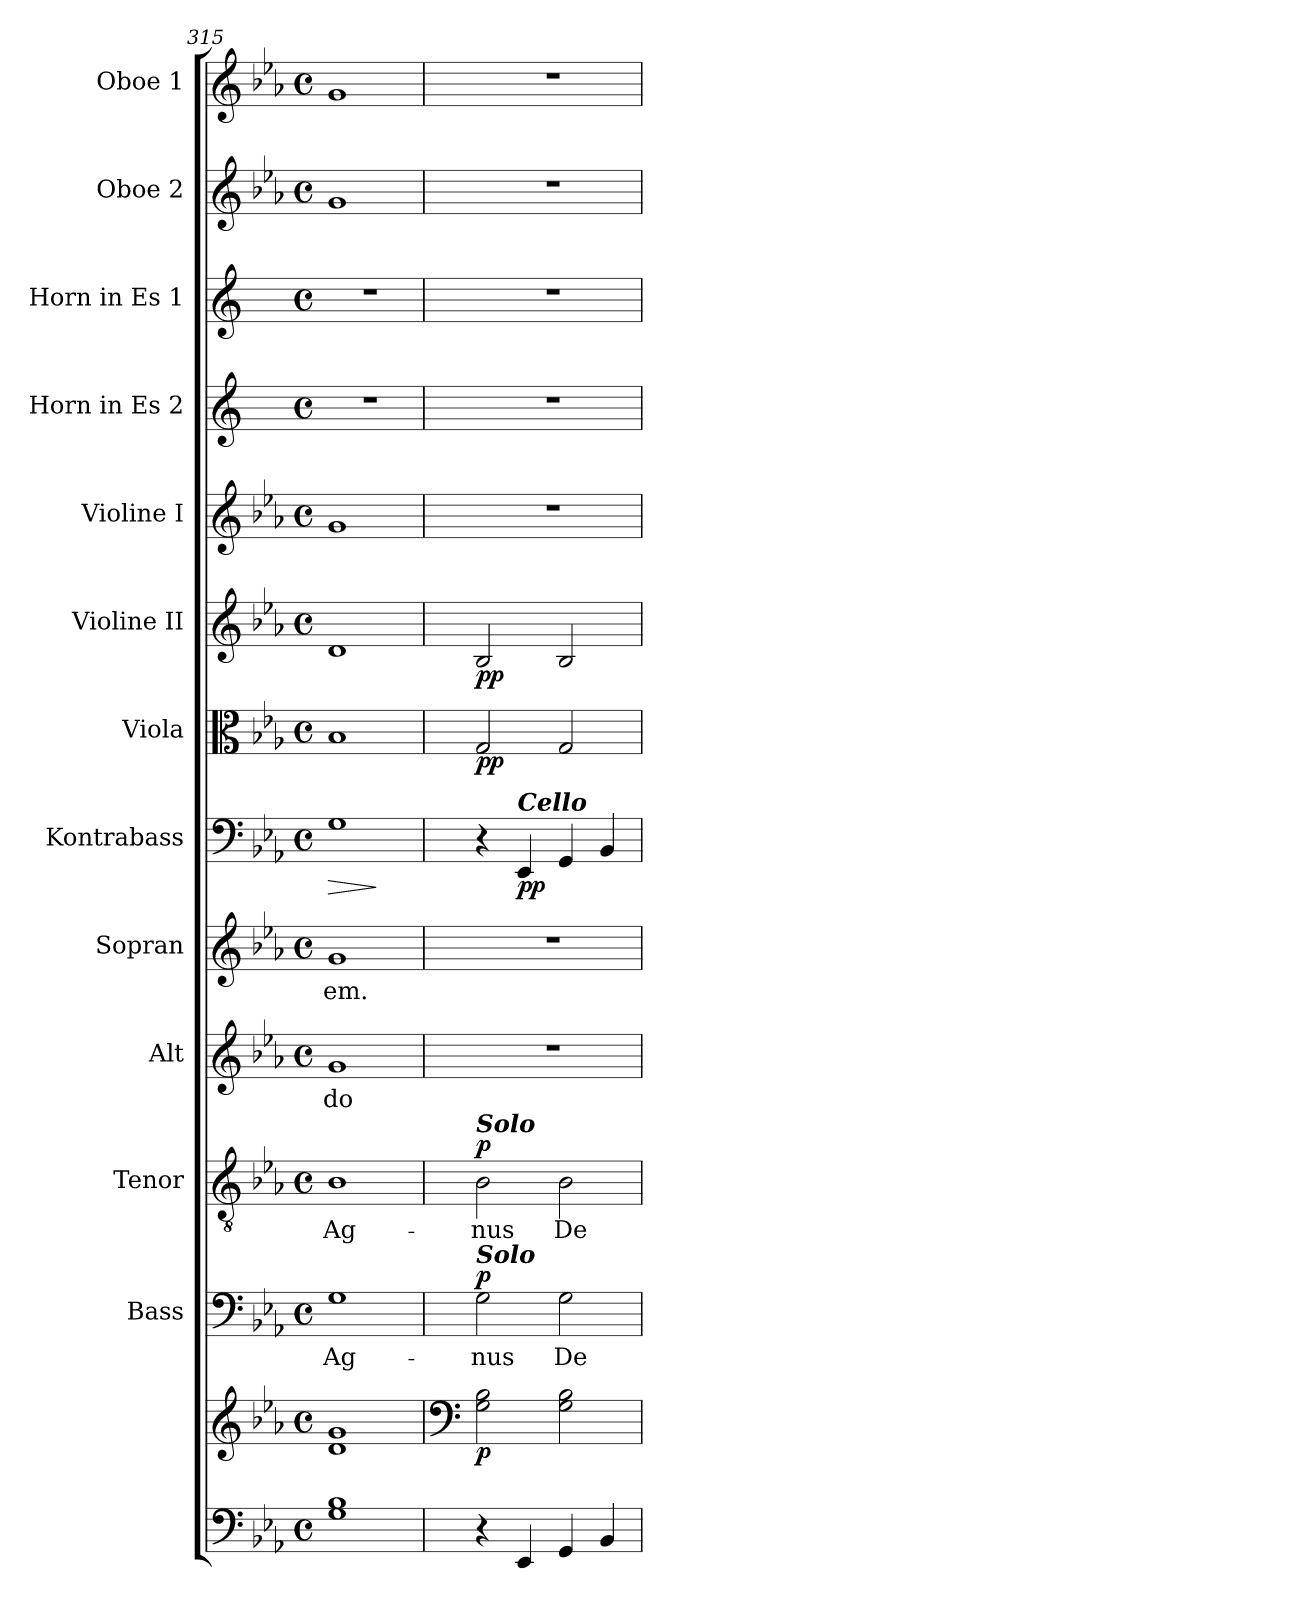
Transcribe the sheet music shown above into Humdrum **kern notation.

**kern	**kern	**dynam	**kern	**text	**dynam	**kern	**text	**dynam	**kern	**text	**kern	**text	**kern	**dynam	**kern	**dynam	**kern	**dynam	**kern	**kern	**kern	**kern	**kern
*part13	*part13	*part13	*part12	*part12	*part12	*part11	*part11	*part11	*part10	*part10	*part9	*part9	*part8	*part8	*part7	*part7	*part6	*part6	*part5	*part4	*part3	*part2	*part1
*staff14	*staff13	*staff13/14	*staff12	*staff12	*staff12	*staff11	*staff11	*staff11	*staff10	*staff10	*staff9	*staff9	*staff8	*staff8	*staff7	*staff7	*staff6	*staff6	*staff5	*staff4	*staff3	*staff2	*staff1
*	*	*	*I"Bass	*	*	*I"Tenor	*	*	*I"Alt	*	*I"Sopran	*	*I"Kontrabass	*	*I"Viola	*	*I"Violine II	*	*I"Violine I	*I"Horn in Es 2	*I"Horn in Es 1	*I"Oboe 2	*I"Oboe 1
*	*	*	*I'B.	*	*	*I'T.	*	*	*I'A.	*	*I'S.	*	*I'Kb.	*	*I'Vla.	*	*I'Vl. II	*	*I'Vl. I	*I'Hr. 2	*I'Hr. 1	*I'Ob. 2	*I'Ob. 1
*clefF4	*clefG2	*	*clefF4	*	*	*clefGv2	*	*	*clefG2	*	*clefG2	*	*clefF4	*	*clefC3	*	*clefG2	*	*clefG2	*clefG2	*clefG2	*clefG2	*clefG2
*	*	*	*	*	*	*	*	*	*	*	*	*	*ITrd7c12	*	*	*	*	*	*	*ITrd5c9	*ITrd5c9	*	*
*k[b-e-a-]	*k[b-e-a-]	*	*k[b-e-a-]	*	*	*k[b-e-a-]	*	*	*k[b-e-a-]	*	*k[b-e-a-]	*	*k[b-e-a-]	*	*k[b-e-a-]	*	*k[b-e-a-]	*	*k[b-e-a-]	*k[b-e-a-]	*k[b-e-a-]	*k[b-e-a-]	*k[b-e-a-]
*E-:	*E-:	*	*E-:	*	*	*E-:	*	*	*E-:	*	*E-:	*	*E-:	*	*E-:	*	*E-:	*	*E-:	*E-:	*E-:	*E-:	*E-:
*M4/4	*M4/4	*	*M4/4	*	*	*M4/4	*	*	*M4/4	*	*M4/4	*	*M4/4	*	*M4/4	*	*M4/4	*	*M4/4	*M4/4	*M4/4	*M4/4	*M4/4
*met(c)	*met(c)	*	*met(c)	*	*	*met(c)	*	*	*met(c)	*	*met(c)	*	*met(c)	*	*met(c)	*	*met(c)	*	*met(c)	*met(c)	*met(c)	*met(c)	*met(c)
=315	=315	=315	=315	=315	=315	=315	=315	=315	=315	=315	=315	=315	=315	=315	=315	=315	=315	=315	=315	=315	=315	=315	=315
*^	*^	*	*	*	*	*	*	*	*	*	*	*	*	*	*	*	*	*	*	*	*	*	*
!	!	!	!	!	!	!LO:LY:b	!	!	!LO:LY:b	!	!	!LO:LY:b	!	!LO:LY:b	!	!LO:HP:b	!	!	!	!	!	!	!	!	!
1B-	1G	1g	1d	.	1G	Ag-	.	1B-	Ag-	.	1g	do-	1g	-em.	1GG	>	1B-	.	1d	.	1g	1r	1r	1g	1g
*v	*v	*	*	*	*	*	*	*	*	*	*	*	*	*	*	*	*	*	*	*	*	*	*	*	*
*	*v	*v	*	*	*	*	*	*	*	*	*	*	*	*	*	*	*	*	*	*	*	*	*	*
.	.	.	.	.	.	.	.	.	.	.	.	.	.	]	.	.	.	.	.	.	.	.	.
=316	=316	=316	=316	=316	=316	=316	=316	=316	=316	=316	=316	=316	=316	=316	=316	=316	=316	=316	=316	=316	=316	=316	=316
*	*clefF4	*	*	*	*	*	*	*	*	*	*	*	*	*	*	*	*	*	*	*	*	*	*
!	!	!	!	!	!	!LO:TX:a:Bi:t=Solo	!	!	!	!	!	!	!	!	!	!	!	!	!	!	!	!	!
!	!	!	!LO:TX:a:Bi:t=Solo	!	!	!	!	!	!	!	!	!	!	!	!	!	!	!	!	!	!	!	!
!	!	!LO:DY:b	!	!LO:LY:b	!LO:DY:a	!	!LO:LY:b	!LO:DY:a	!	!	!	!	!	!	!	!LO:DY:b	!	!LO:DY:b	!	!	!	!	!
4r	2G\ 2B-\	p	2G\	-nus	p	2B-\	-nus	p	1r	.	1r	.	4r	.	2G/	pp	2B-/	pp	1r	1r	1r	1r	1r
!	!	!	!	!	!	!	!	!	!	!	!	!	!LO:TX:a:Bi:t=Cello	!	!	!	!	!	!	!	!	!	!
!	!	!	!	!	!	!	!	!	!	!	!	!	!	!LO:DY:b	!	!	!	!	!	!	!	!	!
4EE-/	.	.	.	.	.	.	.	.	.	.	.	.	4EEE-/	pp	.	.	.	.	.	.	.	.	.
!	!	!	!	!LO:LY:b	!	!	!LO:LY:b	!	!	!	!	!	!	!	!	!	!	!	!	!	!	!	!
4GG/	2G\ 2B-\	.	2G\	De-	.	2B-\	De-	.	.	.	.	.	4GGG/	.	2G/	.	2B-/	.	.	.	.	.	.
4BB-/	.	.	.	.	.	.	.	.	.	.	.	.	4BBB-/	.	.	.	.	.	.	.	.	.	.
=	=	=	=	=	=	=	=	=	=	=	=	=	=	=	=	=	=	=	=	=	=	=	=
*-	*-	*-	*-	*-	*-	*-	*-	*-	*-	*-	*-	*-	*-	*-	*-	*-	*-	*-	*-	*-	*-	*-	*-
